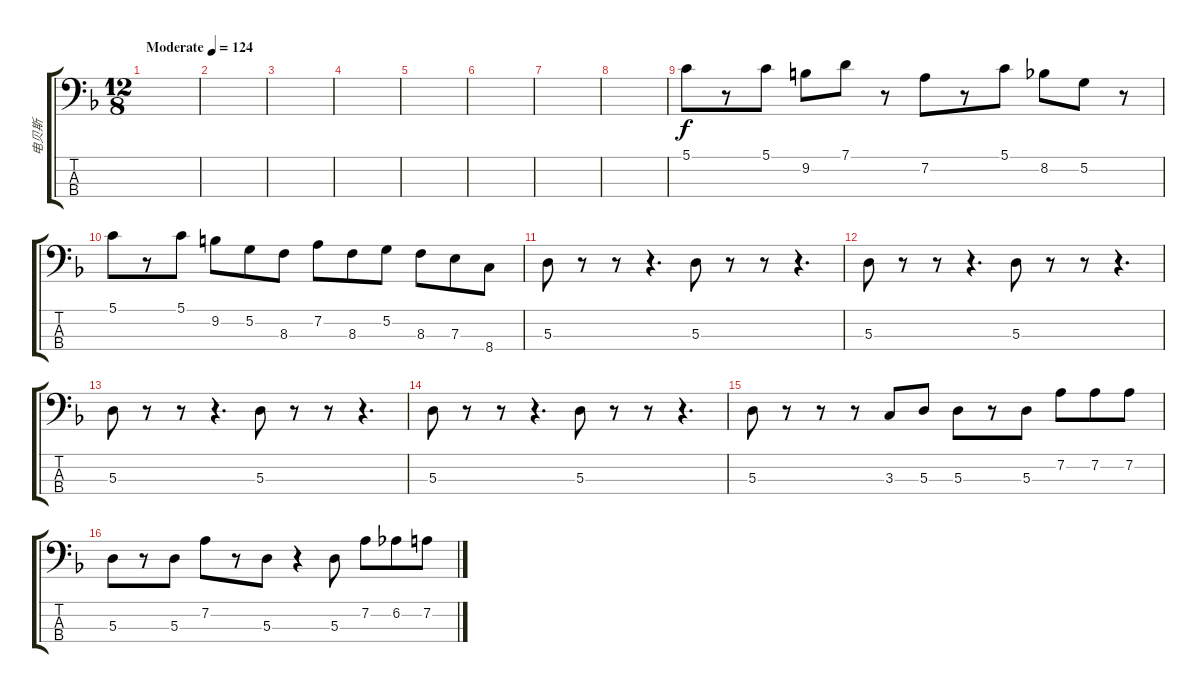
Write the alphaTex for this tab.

\track ("电贝斯" "电贝斯") {instrument electricbassfinger}
\staff {score tabs}
\tuning (G2 D2 A1 E1) {hide}
\ts (12 8)
\tempo (124 "Moderate")
\clef f4
\ks f
|
|
|
|
|
|
|
|
5.1.8 r.8 5.1.8 9.2.8 7.1.8 r.8 7.2.8 r.8 5.1.8 8.2.8 5.2.8 r.8 |
5.1.8 r.8 5.1.8 9.2.8 5.2.8 8.3.8 7.2.8 8.3.8 5.2.8 8.3.8 7.3.8 8.4.8 |
5.3.8 r.8 r.8 r.4{d} 5.3.8 r.8 r.8 r.4{d} |
5.3.8 r.8 r.8 r.4{d} 5.3.8 r.8 r.8 r.4{d} |
5.3.8 r.8 r.8 r.4{d} 5.3.8 r.8 r.8 r.4{d} |
5.3.8 r.8 r.8 r.4{d} 5.3.8 r.8 r.8 r.4{d} |
5.3.8 r.8 r.8 r.8 3.3.8 5.3.8 5.3.8 r.8 5.3.8 7.2.8 7.2.8 7.2.8 |
5.3.8 r.8 5.3.8 7.2.8 r.8 5.3.8 r.4 5.3.8 7.2.8 6.2.8 7.2.8
